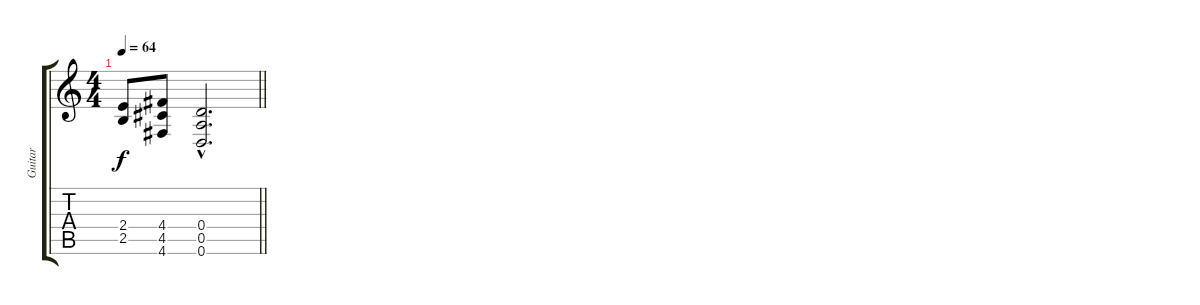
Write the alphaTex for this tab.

\track ("Guitar" "Guitar") {instrument electricguitarjazz}
\staff {score tabs}
\tuning (E4 B3 G3 D3 A2 D2) {hide}
\ts (4 4)
\tempo 64
\clef g2
\barLineRight lightlight
\ks c
(2.4{t} 2.5{t}).8{dy f} (4.4 4.5 4.6).8 (0.4{hac} 0.5{hac} 0.6{hac}).2{d}
